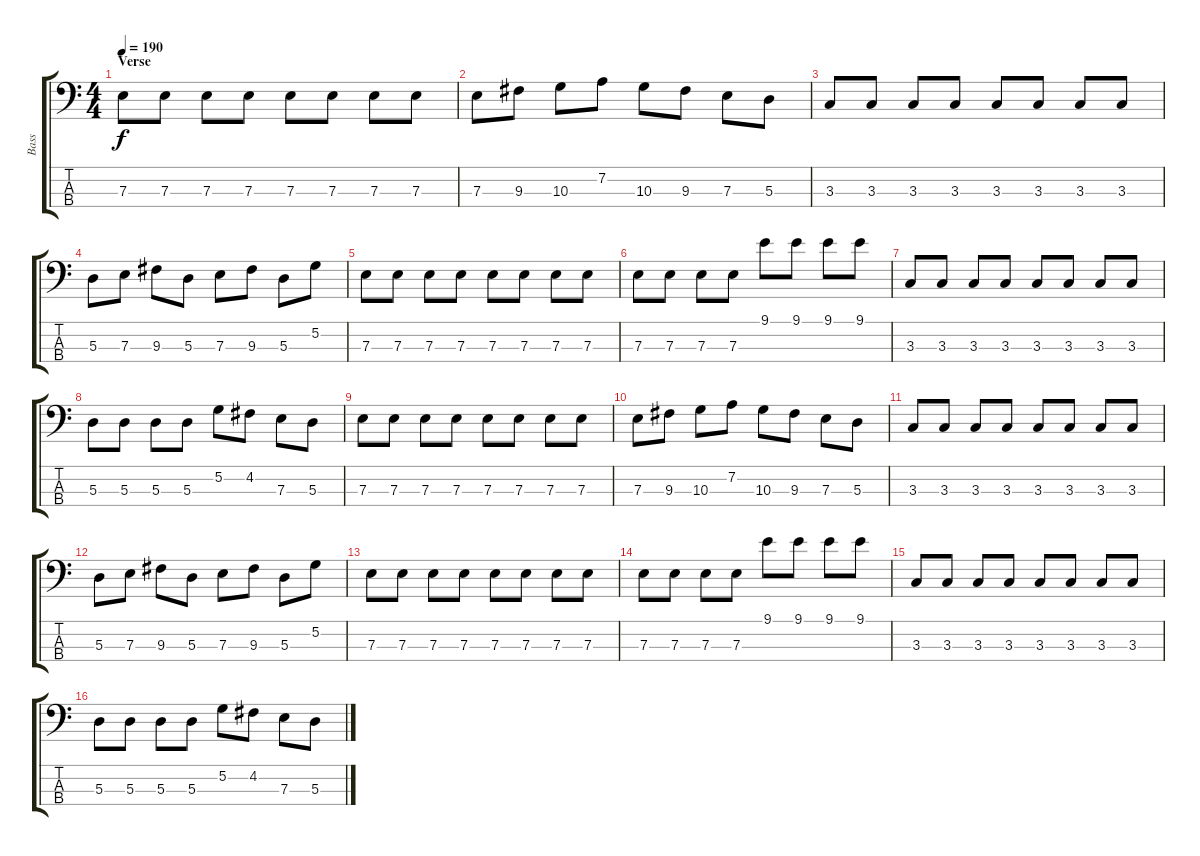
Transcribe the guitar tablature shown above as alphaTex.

\track ("Bass" "Bass") {instrument electricbassfinger}
\staff {score tabs}
\tuning (G2 D2 A1 E1) {hide}
\ts (4 4)
\section ("" "Verse")
\tempo 190
\clef f4
\ks c
7.3.8{dy f} 7.3.8 7.3.8 7.3.8 7.3.8 7.3.8 7.3.8 7.3.8 |
7.3.8 9.3.8 10.3.8 7.2.8 10.3.8 9.3.8 7.3.8 5.3.8 |
3.3.8 3.3.8 3.3.8 3.3.8 3.3.8 3.3.8 3.3.8 3.3.8 |
5.3.8 7.3.8 9.3.8 5.3.8 7.3.8 9.3.8 5.3.8 5.2.8 |
7.3.8 7.3.8 7.3.8 7.3.8 7.3.8 7.3.8 7.3.8 7.3.8 |
7.3.8 7.3.8 7.3.8 7.3.8 9.1.8 9.1.8 9.1.8 9.1.8 |
3.3.8 3.3.8 3.3.8 3.3.8 3.3.8 3.3.8 3.3.8 3.3.8 |
5.3.8 5.3.8 5.3.8 5.3.8 5.2.8 4.2.8 7.3.8 5.3.8 |
7.3.8 7.3.8 7.3.8 7.3.8 7.3.8 7.3.8 7.3.8 7.3.8 |
7.3.8 9.3.8 10.3.8 7.2.8 10.3.8 9.3.8 7.3.8 5.3.8 |
3.3.8 3.3.8 3.3.8 3.3.8 3.3.8 3.3.8 3.3.8 3.3.8 |
5.3.8 7.3.8 9.3.8 5.3.8 7.3.8 9.3.8 5.3.8 5.2.8 |
7.3.8 7.3.8 7.3.8 7.3.8 7.3.8 7.3.8 7.3.8 7.3.8 |
7.3.8 7.3.8 7.3.8 7.3.8 9.1.8 9.1.8 9.1.8 9.1.8 |
3.3.8 3.3.8 3.3.8 3.3.8 3.3.8 3.3.8 3.3.8 3.3.8 |
5.3.8 5.3.8 5.3.8 5.3.8 5.2.8 4.2.8 7.3.8 5.3.8
